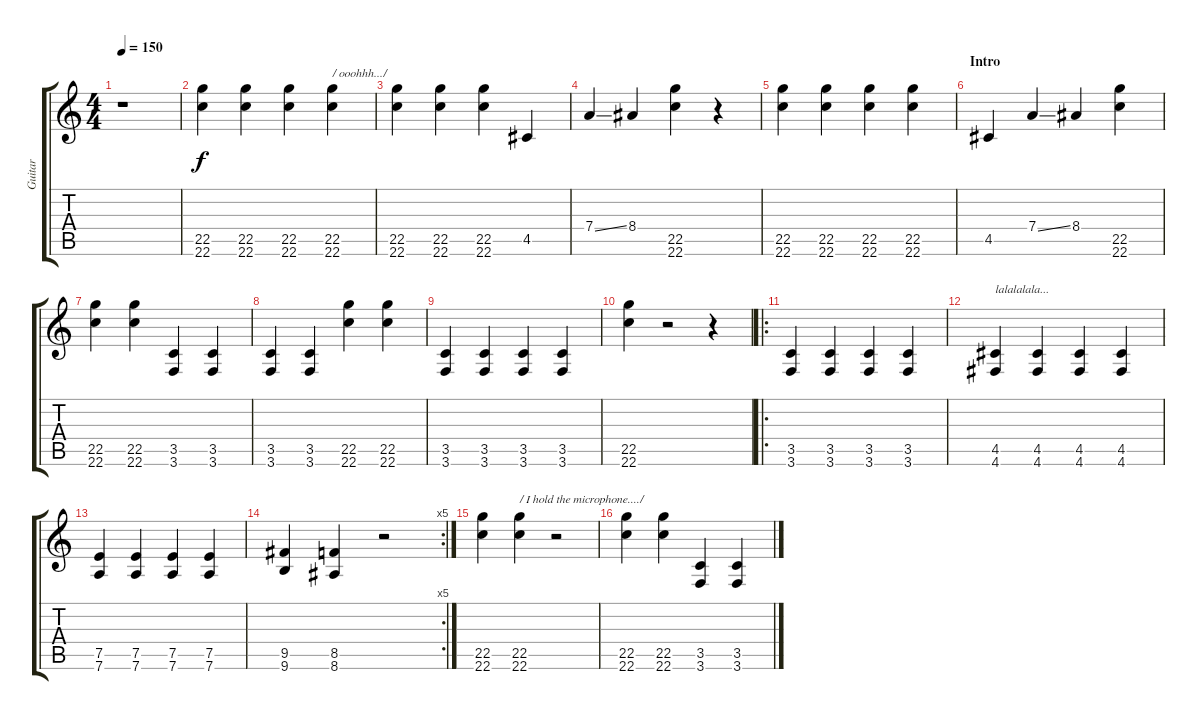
\track ("Guitar" "Guitar") {instrument distortionguitar}
\staff {score tabs}
\tuning (E4 B3 G3 D3 A2 D2) {hide}
\ts (4 4)
\tempo 150
\clef g2
\ks c
r.1{dy f instrument distortionguitar} |
(22.5 22.6).4 (22.5 22.6).4 (22.5 22.6).4 (22.5 22.6).4{txt "/ ooohhh.../"} |
(22.5 22.6).4 (22.5 22.6).4 (22.5 22.6).4 4.5.4 |
7.4{ss}.4 8.4.4 (22.5 22.6).4 r.4 |
(22.5 22.6).4 (22.5 22.6).4 (22.5 22.6).4 (22.5 22.6).4 |
\section ("" "Intro")
4.5.4 7.4{ss}.4 8.4.4 (22.5 22.6).4 |
(22.5 22.6).4 (22.5 22.6).4 (3.5 3.6).4 (3.5 3.6).4 |
(3.5 3.6).4 (3.5 3.6).4 (22.5 22.6).4 (22.5 22.6).4 |
(3.5 3.6).4 (3.5 3.6).4 (3.5 3.6).4 (3.5 3.6).4 |
(22.5 22.6).4 r.2 r.4 |
\ro
(3.5 3.6).4 (3.5 3.6).4 (3.5 3.6).4 (3.5 3.6).4 |
(4.5 4.6).4{txt "lalalalala..."} (4.5 4.6).4 (4.5 4.6).4 (4.5 4.6).4 |
(7.5 7.6).4 (7.5 7.6).4 (7.5 7.6).4 (7.5 7.6).4 |
\rc 5
(9.5 9.6).4 (8.5 8.6).4 r.2 |
(22.5 22.6).4 (22.5 22.6).4{txt "/ I hold the microphone..../"} r.2 |
(22.5 22.6).4 (22.5 22.6).4 (3.5 3.6).4 (3.5 3.6).4
